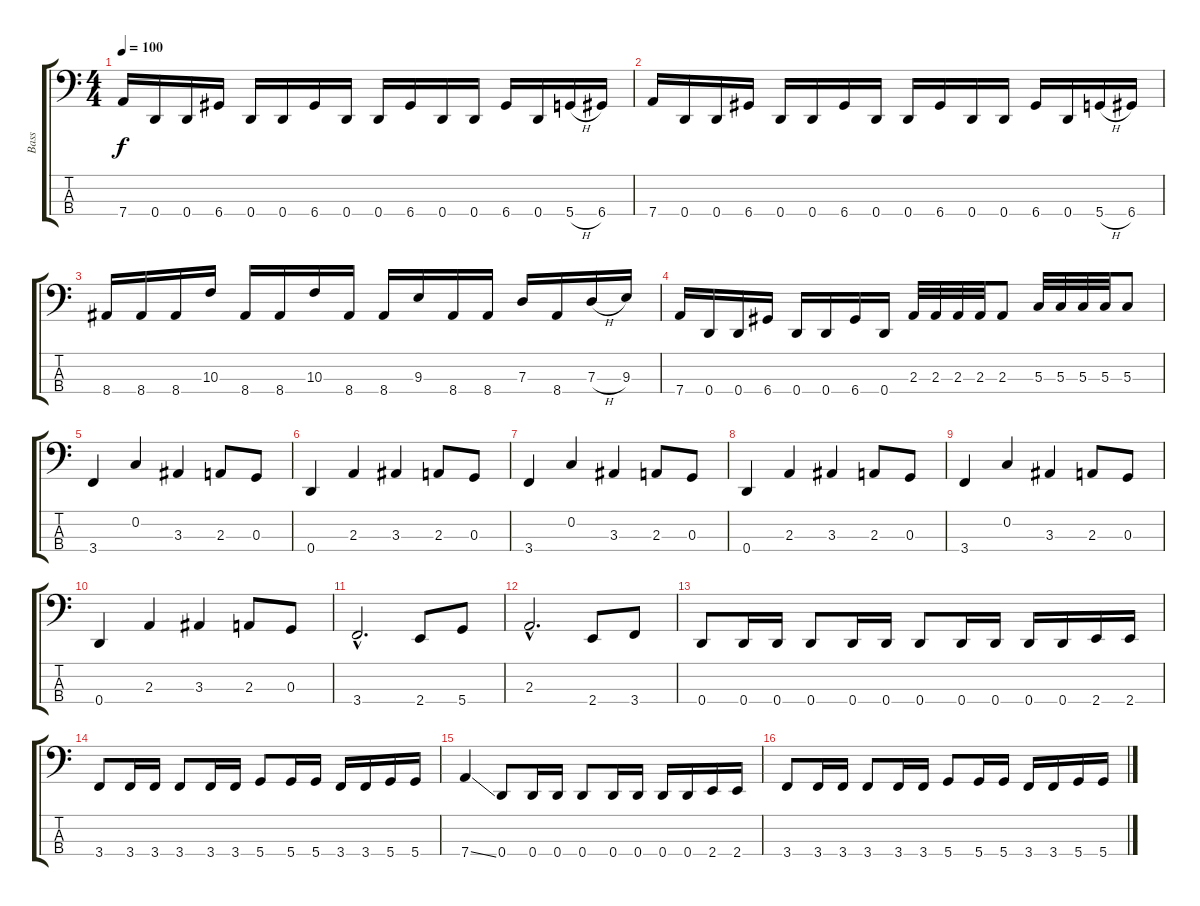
\track ("Bass" "Bass") {instrument electricbassfinger}
\staff {score tabs}
\tuning (F2 C2 G1 D1) {hide}
\ts (4 4)
\tempo 100
\clef f4
\ks c
7.4.16{dy f} 0.4.16 0.4.16 6.4.16 0.4.16 0.4.16 6.4.16 0.4.16 0.4.16 6.4.16 0.4.16 0.4.16 6.4.16 0.4.16 5.4{h}.16 6.4.16 |
7.4.16 0.4.16 0.4.16 6.4.16 0.4.16 0.4.16 6.4.16 0.4.16 0.4.16 6.4.16 0.4.16 0.4.16 6.4.16 0.4.16 5.4{h}.16 6.4.16 |
8.4.16 8.4.16 8.4.16 10.3.16 8.4.16 8.4.16 10.3.16 8.4.16 8.4.16 9.3.16 8.4.16 8.4.16 7.3.16 8.4.16 7.3{h}.16 9.3.16 |
7.4.16 0.4.16 0.4.16 6.4.16 0.4.16 0.4.16 6.4.16 0.4.16 2.3.32 2.3.32 2.3.32 2.3.32 2.3.8 5.3.32 5.3.32 5.3.32 5.3.32 5.3.8 |
3.4.4 0.2.4 3.3.4 2.3.8 0.3.8 |
0.4.4 2.3.4 3.3.4 2.3.8 0.3.8 |
3.4.4 0.2.4 3.3.4 2.3.8 0.3.8 |
0.4.4 2.3.4 3.3.4 2.3.8 0.3.8 |
3.4.4 0.2.4 3.3.4 2.3.8 0.3.8 |
0.4.4 2.3.4 3.3.4 2.3.8 0.3.8 |
3.4{hac}.2{d} 2.4.8 5.4.8 |
2.3{hac}.2{d} 2.4.8 3.4.8 |
0.4.8 0.4.16 0.4.16 0.4.8 0.4.16 0.4.16 0.4.8 0.4.16 0.4.16 0.4.16 0.4.16 2.4.16 2.4.16 |
3.4.8 3.4.16 3.4.16 3.4.8 3.4.16 3.4.16 5.4.8 5.4.16 5.4.16 3.4.16 3.4.16 5.4.16 5.4.16 |
7.4{ss}.4 0.4.8 0.4.16 0.4.16 0.4.8 0.4.16 0.4.16 0.4.16 0.4.16 2.4.16 2.4.16 |
3.4.8 3.4.16 3.4.16 3.4.8 3.4.16 3.4.16 5.4.8 5.4.16 5.4.16 3.4.16 3.4.16 5.4.16 5.4.16
